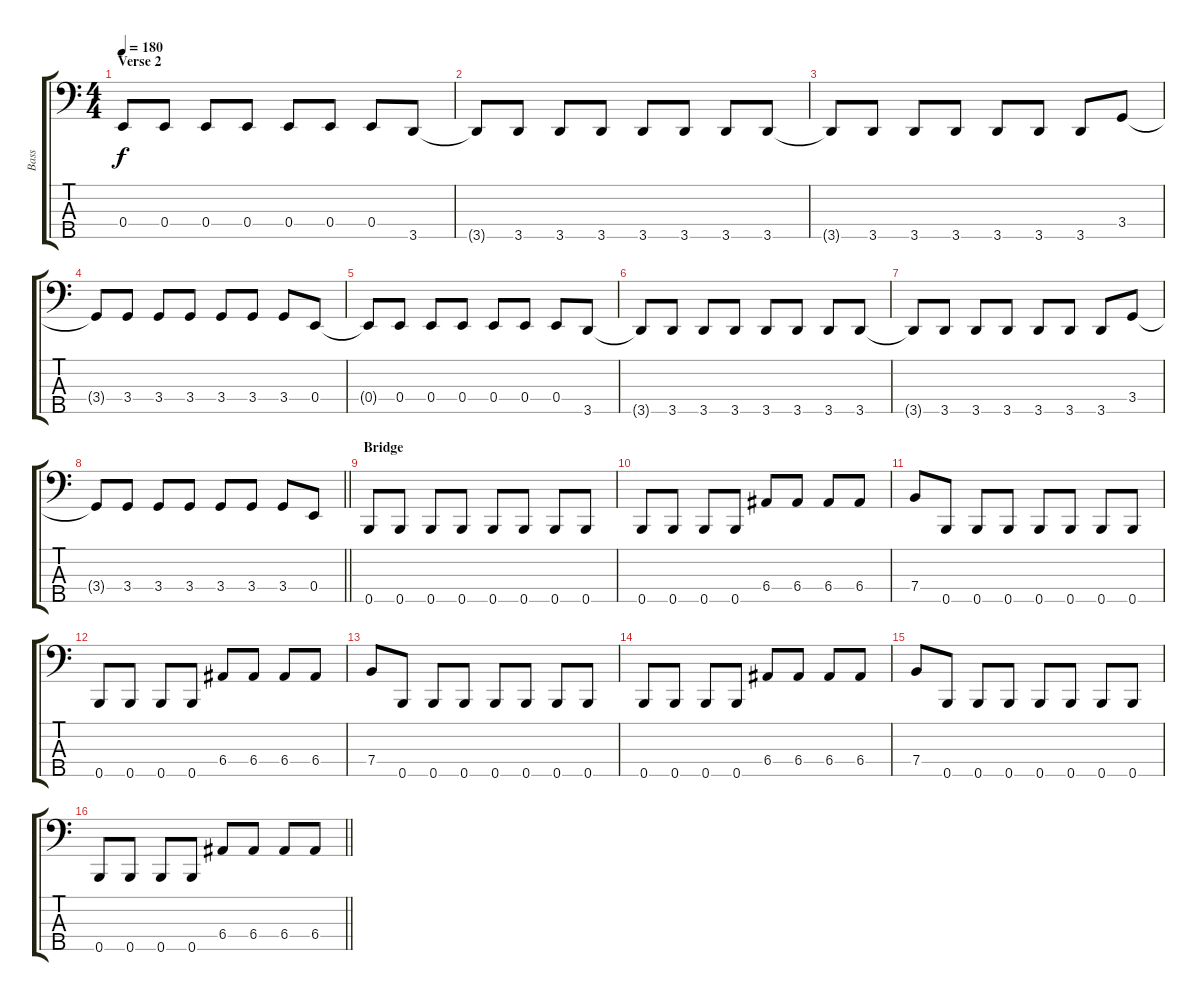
\track ("Bass" "Bass") {instrument electricbasspick}
\staff {score tabs}
\tuning (G2 D2 A1 E1 B0) {hide}
\ts (4 4)
\section ("" "Verse 2")
\tempo 180
\clef f4
\ks c
0.4.8{dy f} 0.4.8 0.4.8 0.4.8 0.4.8 0.4.8 0.4.8 3.5.8 |
3.5{t}.8 3.5.8 3.5.8 3.5.8 3.5.8 3.5.8 3.5.8 3.5.8 |
3.5{t}.8 3.5.8 3.5.8 3.5.8 3.5.8 3.5.8 3.5.8 3.4.8 |
3.4{t}.8 3.4.8 3.4.8 3.4.8 3.4.8 3.4.8 3.4.8 0.4.8 |
0.4{t}.8 0.4.8 0.4.8 0.4.8 0.4.8 0.4.8 0.4.8 3.5.8 |
3.5{t}.8 3.5.8 3.5.8 3.5.8 3.5.8 3.5.8 3.5.8 3.5.8 |
3.5{t}.8 3.5.8 3.5.8 3.5.8 3.5.8 3.5.8 3.5.8 3.4.8 |
\barLineRight lightlight
3.4{t}.8 3.4.8 3.4.8 3.4.8 3.4.8 3.4.8 3.4.8 0.4.8 |
\section ("" "Bridge")
0.5.8 0.5.8 0.5.8 0.5.8 0.5.8 0.5.8 0.5.8 0.5.8 |
0.5.8 0.5.8 0.5.8 0.5.8 6.4.8 6.4.8 6.4.8 6.4.8 |
7.4.8 0.5.8 0.5.8 0.5.8 0.5.8 0.5.8 0.5.8 0.5.8 |
0.5.8 0.5.8 0.5.8 0.5.8 6.4.8 6.4.8 6.4.8 6.4.8 |
7.4.8 0.5.8 0.5.8 0.5.8 0.5.8 0.5.8 0.5.8 0.5.8 |
0.5.8 0.5.8 0.5.8 0.5.8 6.4.8 6.4.8 6.4.8 6.4.8 |
7.4.8 0.5.8 0.5.8 0.5.8 0.5.8 0.5.8 0.5.8 0.5.8 |
\barLineRight lightlight
0.5.8 0.5.8 0.5.8 0.5.8 6.4.8 6.4.8 6.4.8 6.4.8
